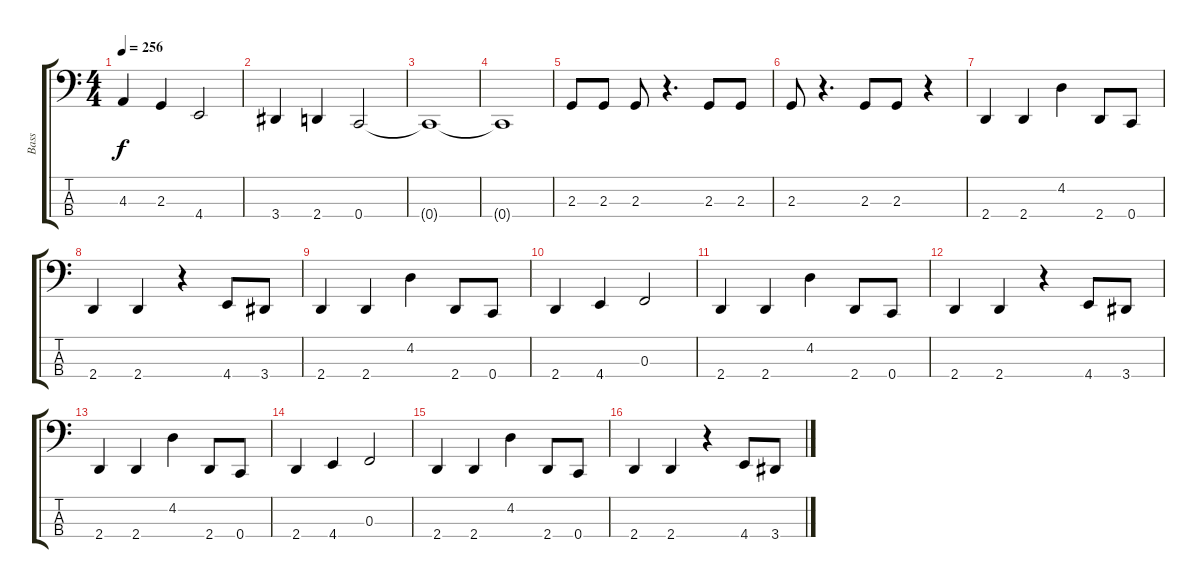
\track ("Bass" "Bass") {instrument electricbassfinger}
\staff {score tabs}
\tuning (Eb2 Bb1 F1 C1) {hide}
\ts (4 4)
\tempo 256
\clef f4
\ks c
4.3.4{dy f} 2.3.4 4.4.2 |
3.4.4 2.4.4 0.4.2 |
0.4{t}.1 |
0.4{t}.1 |
2.3.8 2.3.8 2.3.8 r.4{d} 2.3.8 2.3.8 |
2.3.8 r.4{d} 2.3.8 2.3.8 r.4 |
2.4.4 2.4.4 4.2.4 2.4.8 0.4.8 |
2.4.4 2.4.4 r.4 4.4.8 3.4.8 |
2.4.4 2.4.4 4.2.4 2.4.8 0.4.8 |
2.4.4 4.4.4 0.3.2 |
2.4.4 2.4.4 4.2.4 2.4.8 0.4.8 |
2.4.4 2.4.4 r.4 4.4.8 3.4.8 |
2.4.4 2.4.4 4.2.4 2.4.8 0.4.8 |
2.4.4 4.4.4 0.3.2 |
2.4.4 2.4.4 4.2.4 2.4.8 0.4.8 |
2.4.4 2.4.4 r.4 4.4.8 3.4.8
